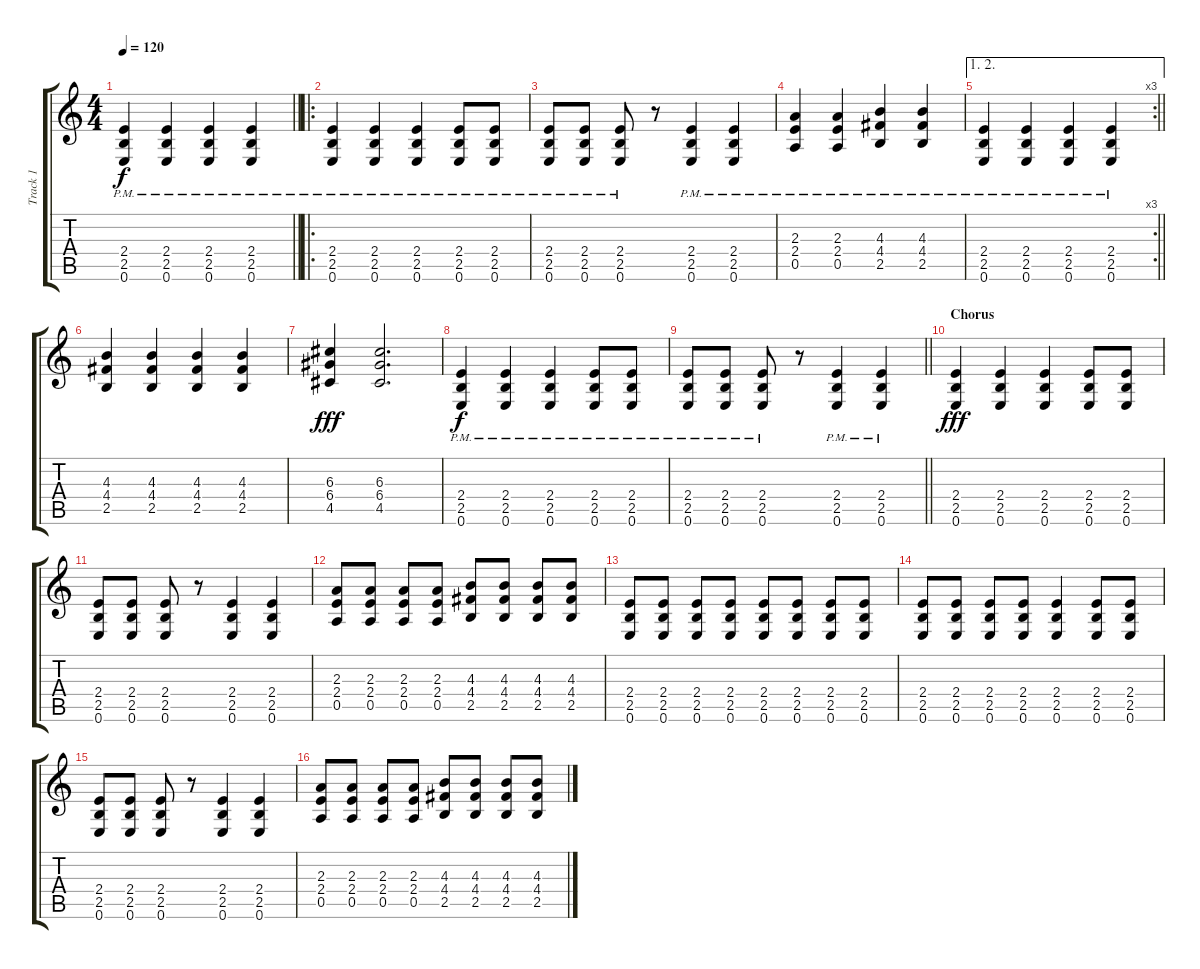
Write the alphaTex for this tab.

\track ("Track 1" "Track 1") {instrument electricguitarclean}
\staff {score tabs}
\tuning (E4 B3 G3 D3 A2 E2) {hide}
\ts (4 4)
\tempo 120
\clef g2
\barLineRight lightlight
\ks c
(2.4{pm} 2.5{pm} 0.6{pm}).4{dy f} (2.4{pm} 2.5{pm} 0.6{pm}).4 (2.4{pm} 2.5{pm} 0.6{pm}).4 (2.4{pm} 2.5{pm} 0.6{pm}).4 |
\ro
(2.4{pm} 2.5{pm} 0.6{pm}).4 (2.4{pm} 2.5{pm} 0.6{pm}).4 (2.4{pm} 2.5{pm} 0.6{pm}).4 (2.4{pm} 2.5{pm} 0.6{pm}).8 (2.4{pm} 2.5{pm} 0.6{pm}).8 |
(2.4{pm} 2.5{pm} 0.6{pm}).8 (2.4{pm} 2.5{pm} 0.6{pm}).8 (2.4{pm} 2.5{pm} 0.6{pm}).8 r.8 (2.4{pm} 2.5{pm} 0.6{pm}).4 (2.4{pm} 2.5{pm} 0.6{pm}).4 |
(2.3{pm} 2.4{pm} 0.5{pm}).4 (2.3{pm} 2.4{pm} 0.5{pm}).4 (4.3{pm} 4.4{pm} 2.5{pm}).4 (4.3{pm} 4.4{pm} 2.5{pm}).4 |
\ae (1 2)
\rc 3
\barLineRight lightlight
(2.4{pm} 2.5{pm} 0.6{pm}).4 (2.4{pm} 2.5{pm} 0.6{pm}).4 (2.4{pm} 2.5{pm} 0.6{pm}).4 (2.4{pm} 2.5{pm} 0.6{pm}).4 |
(4.3 4.4 2.5).4 (4.3 4.4 2.5).4 (4.3 4.4 2.5).4 (4.3 4.4 2.5).4 |
(6.3 6.4 4.5).4{dy fff} (6.3 6.4 4.5).2{d} |
(2.4{pm} 2.5{pm} 0.6{pm}).4{dy f} (2.4{pm} 2.5{pm} 0.6{pm}).4 (2.4{pm} 2.5{pm} 0.6{pm}).4 (2.4{pm} 2.5{pm} 0.6{pm}).8 (2.4{pm} 2.5{pm} 0.6{pm}).8 |
\barLineRight lightlight
(2.4{pm} 2.5{pm} 0.6{pm}).8 (2.4{pm} 2.5{pm} 0.6{pm}).8 (2.4{pm} 2.5{pm} 0.6{pm}).8 r.8 (2.4{pm} 2.5{pm} 0.6{pm}).4 (2.4{pm} 2.5{pm} 0.6{pm}).4 |
\section ("" "Chorus")
(2.4 2.5 0.6).4{dy fff} (2.4 2.5 0.6).4 (2.4 2.5 0.6).4 (2.4 2.5 0.6).8 (2.4 2.5 0.6).8 |
(2.4 2.5 0.6).8 (2.4 2.5 0.6).8 (2.4 2.5 0.6).8 r.8 (2.4 2.5 0.6).4 (2.4 2.5 0.6).4 |
(2.3 2.4 0.5).8 (2.3 2.4 0.5).8 (2.3 2.4 0.5).8 (2.3 2.4 0.5).8 (4.3 4.4 2.5).8 (4.3 4.4 2.5).8 (4.3 4.4 2.5).8 (4.3 4.4 2.5).8 |
(2.4 2.5 0.6).8 (2.4 2.5 0.6).8 (2.4 2.5 0.6).8 (2.4 2.5 0.6).8 (2.4 2.5 0.6).8 (2.4 2.5 0.6).8 (2.4 2.5 0.6).8 (2.4 2.5 0.6).8 |
(2.4 2.5 0.6).8 (2.4 2.5 0.6).8 (2.4 2.5 0.6).8 (2.4 2.5 0.6).8 (2.4 2.5 0.6).4 (2.4 2.5 0.6).8 (2.4 2.5 0.6).8 |
(2.4 2.5 0.6).8 (2.4 2.5 0.6).8 (2.4 2.5 0.6).8 r.8 (2.4 2.5 0.6).4 (2.4 2.5 0.6).4 |
(2.3 2.4 0.5).8 (2.3 2.4 0.5).8 (2.3 2.4 0.5).8 (2.3 2.4 0.5).8 (4.3 4.4 2.5).8 (4.3 4.4 2.5).8 (4.3 4.4 2.5).8 (4.3 4.4 2.5).8
